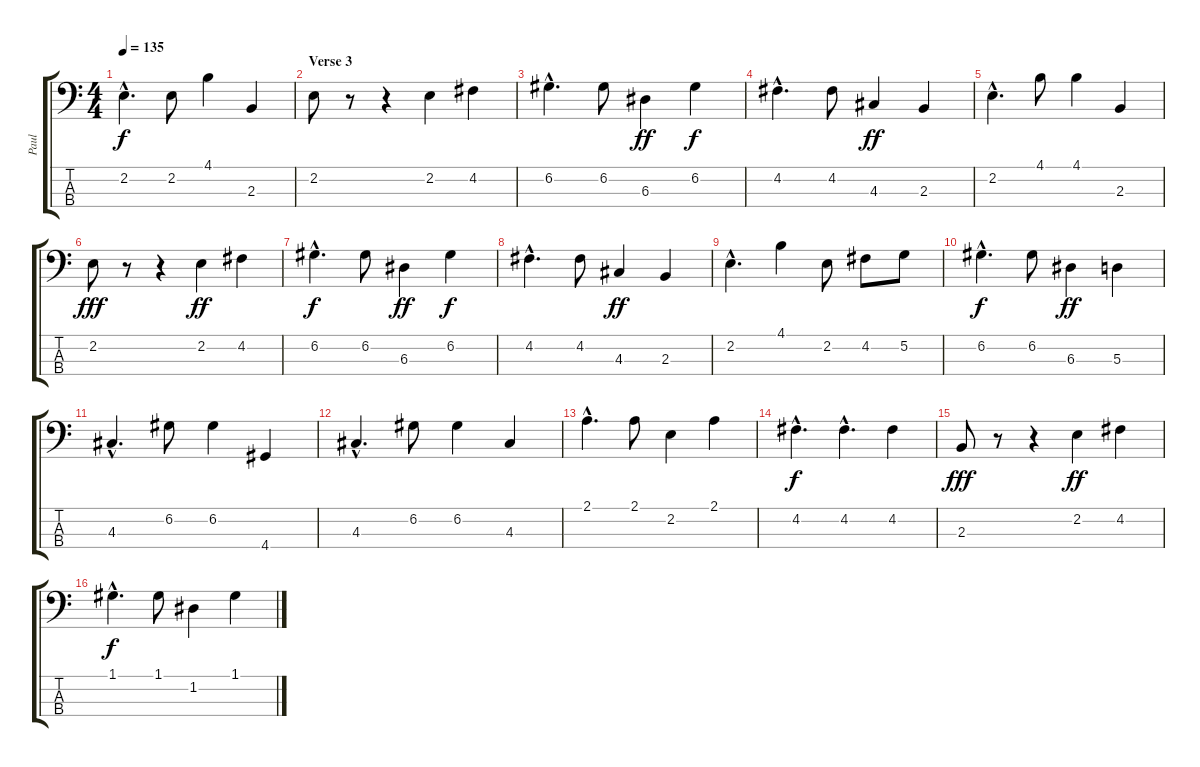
\track ("Paul" "Paul") {instrument electricbassfinger}
\staff {score tabs}
\tuning (G2 D2 A1 E1) {hide}
\ts (4 4)
\tempo 135
\clef f4
\ks c
2.2{hac}.4{d dy f} 2.2.8 4.1.4 2.3.4 |
\section ("" "Verse 3")
2.2.8 r.8 r.4 2.2.4 4.2.4 |
6.2{hac}.4{d} 6.2.8 6.3.4{dy ff} 6.2.4{dy f} |
4.2{hac}.4{d} 4.2.8 4.3.4{dy ff} 2.3.4 |
2.2{hac}.4{d} 4.1.8 4.1.4 2.3.4 |
2.2.8{dy fff} r.8 r.4 2.2.4{dy ff} 4.2.4 |
6.2{hac}.4{d dy f} 6.2.8 6.3.4{dy ff} 6.2.4{dy f} |
4.2{hac}.4{d} 4.2.8 4.3.4{dy ff} 2.3.4 |
2.2{hac}.4{d} 4.1.4 2.2.8 4.2.8 5.2.8 |
6.2{hac}.4{d dy f} 6.2.8 6.3.4{dy ff} 5.3.4 |
4.3{hac}.4{d} 6.2.8 6.2.4 4.4.4 |
4.3{hac}.4{d} 6.2.8 6.2.4 4.3.4 |
2.1{hac}.4{d} 2.1.8 2.2.4 2.1.4 |
4.2{hac}.4{d dy f} 4.2{hac}.4{d} 4.2.4 |
2.3.8{dy fff} r.8 r.4 2.2.4{dy ff} 4.2.4 |
1.1{hac}.4{d dy f} 1.1.8 1.2.4 1.1.4
